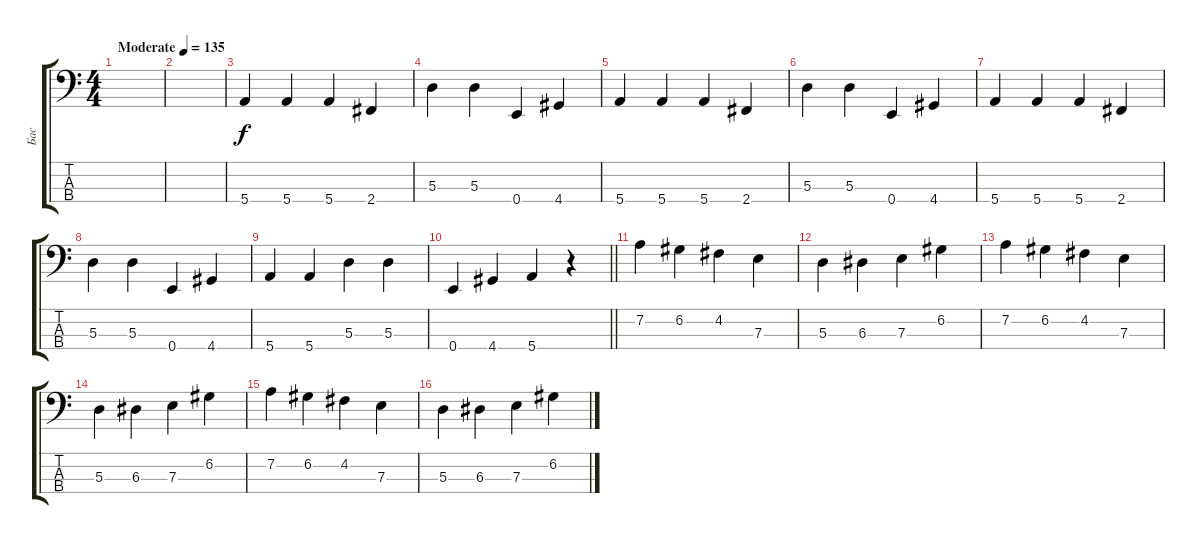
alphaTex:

\track ("Бас" "Бас") {instrument electricbasspick}
\staff {score tabs}
\tuning (G2 D2 A1 E1) {hide}
\ts (4 4)
\tempo (135 "Moderate")
\clef f4
\ks c
|
|
5.4.4 5.4.4 5.4.4 2.4.4 |
5.3.4 5.3.4 0.4.4 4.4.4 |
5.4.4 5.4.4 5.4.4 2.4.4 |
5.3.4 5.3.4 0.4.4 4.4.4 |
5.4.4 5.4.4 5.4.4 2.4.4 |
5.3.4 5.3.4 0.4.4 4.4.4 |
5.4.4 5.4.4 5.3.4 5.3.4 |
\barLineRight lightlight
0.4.4 4.4.4 5.4.4 r.4 |
7.2.4 6.2.4 4.2.4 7.3.4 |
5.3.4 6.3.4 7.3.4 6.2.4 |
7.2.4 6.2.4 4.2.4 7.3.4 |
5.3.4 6.3.4 7.3.4 6.2.4 |
7.2.4 6.2.4 4.2.4 7.3.4 |
5.3.4 6.3.4 7.3.4 6.2.4
